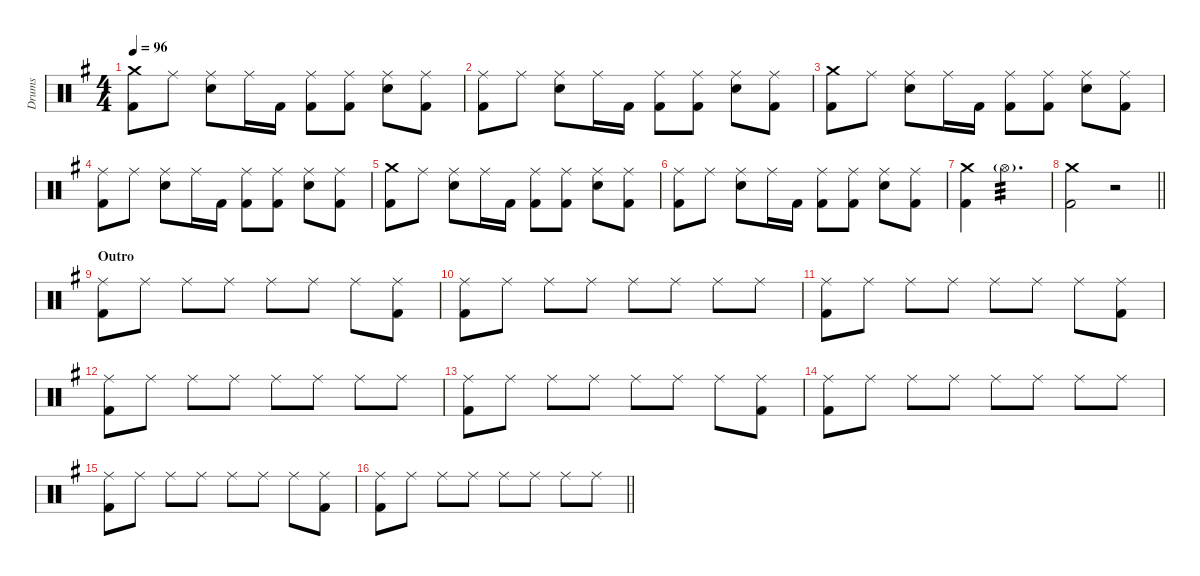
\hideDynamics
\bracketExtendMode nobrackets
\otherSystemsTrackNameOrientation horizontal
\track ("Drumkit" "Drums") {instrument percussion}
\staff {score}
\articulation defaults
\ts (4 4)
\tempo 96
\clef neutral
\ks g
("Crash medium (hit)"{acc forcenatural} "Kick (hit) 2"{acc forcenatural}).8{dy f beam Down} "Ride (middle)"{acc forcenatural}.8{beam Down} ("Snare (hit) 2"{acc forcenatural} "Ride (middle)"{acc forcenatural}).8{beam Down} "Ride (middle)"{acc forcenatural}.16{beam Down} "Kick (hit) 2"{acc forcenatural}.16{beam Down} ("Kick (hit) 2"{acc forcenatural} "Ride (middle)"{acc forcenatural}).8{beam Down} ("Kick (hit) 2"{acc forcenatural} "Ride (middle)"{acc forcenatural}).8{beam Down} ("Snare (hit) 2"{acc forcenatural} "Ride (middle)"{acc forcenatural}).8{beam Down} ("Kick (hit) 2"{acc forcenatural} "Ride (middle)"{acc forcenatural}).8{beam Down} |
("Kick (hit) 2"{acc forcenatural} "Ride (middle)"{acc forcenatural}).8{beam Down} "Ride (middle)"{acc forcenatural}.8{beam Down} ("Snare (hit) 2"{acc forcenatural} "Ride (middle)"{acc forcenatural}).8{beam Down} "Ride (middle)"{acc forcenatural}.16{beam Down} "Kick (hit) 2"{acc forcenatural}.16{beam Down} ("Kick (hit) 2"{acc forcenatural} "Ride (middle)"{acc forcenatural}).8{beam Down} ("Kick (hit) 2"{acc forcenatural} "Ride (middle)"{acc forcenatural}).8{beam Down} ("Snare (hit) 2"{acc forcenatural} "Ride (middle)"{acc forcenatural}).8{beam Down} ("Kick (hit) 2"{acc forcenatural} "Ride (middle)"{acc forcenatural}).8{beam Down} |
("Crash medium (hit)"{acc forcenatural} "Kick (hit) 2"{acc forcenatural}).8{beam Down} "Ride (middle)"{acc forcenatural}.8{beam Down} ("Snare (hit) 2"{acc forcenatural} "Ride (middle)"{acc forcenatural}).8{beam Down} "Ride (middle)"{acc forcenatural}.16{beam Down} "Kick (hit) 2"{acc forcenatural}.16{beam Down} ("Kick (hit) 2"{acc forcenatural} "Ride (middle)"{acc forcenatural}).8{beam Down} ("Kick (hit) 2"{acc forcenatural} "Ride (middle)"{acc forcenatural}).8{beam Down} ("Snare (hit) 2"{acc forcenatural} "Ride (middle)"{acc forcenatural}).8{beam Down} ("Kick (hit) 2"{acc forcenatural} "Ride (middle)"{acc forcenatural}).8{beam Down} |
("Kick (hit) 2"{acc forcenatural} "Ride (middle)"{acc forcenatural}).8{beam Down} "Ride (middle)"{acc forcenatural}.8{beam Down} ("Snare (hit) 2"{acc forcenatural} "Ride (middle)"{acc forcenatural}).8{beam Down} "Ride (middle)"{acc forcenatural}.16{beam Down} "Kick (hit) 2"{acc forcenatural}.16{beam Down} ("Kick (hit) 2"{acc forcenatural} "Ride (middle)"{acc forcenatural}).8{beam Down} ("Kick (hit) 2"{acc forcenatural} "Ride (middle)"{acc forcenatural}).8{beam Down} ("Snare (hit) 2"{acc forcenatural} "Ride (middle)"{acc forcenatural}).8{beam Down} ("Kick (hit) 2"{acc forcenatural} "Ride (middle)"{acc forcenatural}).8{beam Down} |
("Crash medium (hit)"{acc forcenatural} "Kick (hit) 2"{acc forcenatural}).8{beam Down} "Ride (middle)"{acc forcenatural}.8{beam Down} ("Snare (hit) 2"{acc forcenatural} "Ride (middle)"{acc forcenatural}).8{beam Down} "Ride (middle)"{acc forcenatural}.16{beam Down} "Kick (hit) 2"{acc forcenatural}.16{beam Down} ("Kick (hit) 2"{acc forcenatural} "Ride (middle)"{acc forcenatural}).8{beam Down} ("Kick (hit) 2"{acc forcenatural} "Ride (middle)"{acc forcenatural}).8{beam Down} ("Snare (hit) 2"{acc forcenatural} "Ride (middle)"{acc forcenatural}).8{beam Down} ("Kick (hit) 2"{acc forcenatural} "Ride (middle)"{acc forcenatural}).8{beam Down} |
("Kick (hit) 2"{acc forcenatural} "Ride (middle)"{acc forcenatural}).8{beam Down} "Ride (middle)"{acc forcenatural}.8{beam Down} ("Snare (hit) 2"{acc forcenatural} "Ride (middle)"{acc forcenatural}).8{beam Down} "Ride (middle)"{acc forcenatural}.16{beam Down} "Kick (hit) 2"{acc forcenatural}.16{beam Down} ("Kick (hit) 2"{acc forcenatural} "Ride (middle)"{acc forcenatural}).8{beam Down} ("Kick (hit) 2"{acc forcenatural} "Ride (middle)"{acc forcenatural}).8{beam Down} ("Snare (hit) 2"{acc forcenatural} "Ride (middle)"{acc forcenatural}).8{beam Down} ("Kick (hit) 2"{acc forcenatural} "Ride (middle)"{acc forcenatural}).8{beam Down} |
("Crash medium (hit)"{acc forcenatural} "Kick (hit) 2"{acc forcenatural}).4{beam Down} "Hi-Hat (open)"{g acc forcenatural}.2{d tp 3 dy mf beam Down} |
\barLineRight lightlight
("Crash medium (hit)"{acc forcenatural} "Kick (hit) 2"{acc forcenatural}).2{dy f beam Down} r.2{beam Down} |
\section ("" "Outro")
("Kick (hit) 2"{acc forcenatural} "Ride (middle)"{acc forcenatural}).8{beam Down} "Ride (middle)"{acc forcenatural}.8{beam Down} "Ride (middle)"{acc forcenatural}.8{beam Down} "Ride (middle)"{acc forcenatural}.8{beam Down} "Ride (middle)"{acc forcenatural}.8{beam Down} "Ride (middle)"{acc forcenatural}.8{beam Down} "Ride (middle)"{acc forcenatural}.8{beam Down} ("Kick (hit) 2"{acc forcenatural} "Ride (middle)"{acc forcenatural}).8{beam Down} |
("Kick (hit) 2"{acc forcenatural} "Ride (middle)"{acc forcenatural}).8{beam Down} "Ride (middle)"{acc forcenatural}.8{beam Down} "Ride (middle)"{acc forcenatural}.8{beam Down} "Ride (middle)"{acc forcenatural}.8{beam Down} "Ride (middle)"{acc forcenatural}.8{beam Down} "Ride (middle)"{acc forcenatural}.8{beam Down} "Ride (middle)"{acc forcenatural}.8{beam Down} "Ride (middle)"{acc forcenatural}.8{beam Down} |
("Kick (hit) 2"{acc forcenatural} "Ride (middle)"{acc forcenatural}).8{beam Down} "Ride (middle)"{acc forcenatural}.8{beam Down} "Ride (middle)"{acc forcenatural}.8{beam Down} "Ride (middle)"{acc forcenatural}.8{beam Down} "Ride (middle)"{acc forcenatural}.8{beam Down} "Ride (middle)"{acc forcenatural}.8{beam Down} "Ride (middle)"{acc forcenatural}.8{beam Down} ("Kick (hit) 2"{acc forcenatural} "Ride (middle)"{acc forcenatural}).8{beam Down} |
("Kick (hit) 2"{acc forcenatural} "Ride (middle)"{acc forcenatural}).8{beam Down} "Ride (middle)"{acc forcenatural}.8{beam Down} "Ride (middle)"{acc forcenatural}.8{beam Down} "Ride (middle)"{acc forcenatural}.8{beam Down} "Ride (middle)"{acc forcenatural}.8{beam Down} "Ride (middle)"{acc forcenatural}.8{beam Down} "Ride (middle)"{acc forcenatural}.8{beam Down} "Ride (middle)"{acc forcenatural}.8{beam Down} |
("Kick (hit) 2"{acc forcenatural} "Ride (middle)"{acc forcenatural}).8{beam Down} "Ride (middle)"{acc forcenatural}.8{beam Down} "Ride (middle)"{acc forcenatural}.8{beam Down} "Ride (middle)"{acc forcenatural}.8{beam Down} "Ride (middle)"{acc forcenatural}.8{beam Down} "Ride (middle)"{acc forcenatural}.8{beam Down} "Ride (middle)"{acc forcenatural}.8{beam Down} ("Kick (hit) 2"{acc forcenatural} "Ride (middle)"{acc forcenatural}).8{beam Down} |
("Kick (hit) 2"{acc forcenatural} "Ride (middle)"{acc forcenatural}).8{beam Down} "Ride (middle)"{acc forcenatural}.8{beam Down} "Ride (middle)"{acc forcenatural}.8{beam Down} "Ride (middle)"{acc forcenatural}.8{beam Down} "Ride (middle)"{acc forcenatural}.8{beam Down} "Ride (middle)"{acc forcenatural}.8{beam Down} "Ride (middle)"{acc forcenatural}.8{beam Down} "Ride (middle)"{acc forcenatural}.8{beam Down} |
("Kick (hit) 2"{acc forcenatural} "Ride (middle)"{acc forcenatural}).8{beam Down} "Ride (middle)"{acc forcenatural}.8{beam Down} "Ride (middle)"{acc forcenatural}.8{beam Down} "Ride (middle)"{acc forcenatural}.8{beam Down} "Ride (middle)"{acc forcenatural}.8{beam Down} "Ride (middle)"{acc forcenatural}.8{beam Down} "Ride (middle)"{acc forcenatural}.8{beam Down} ("Ride (middle)"{acc forcenatural} "Kick (hit) 2"{acc forcenatural}).8{beam Down} |
\barLineRight lightlight
("Kick (hit) 2"{acc forcenatural} "Ride (middle)"{acc forcenatural}).8{beam Down} "Ride (middle)"{acc forcenatural}.8{beam Down} "Ride (middle)"{acc forcenatural}.8{beam Down} "Ride (middle)"{acc forcenatural}.8{beam Down} "Ride (middle)"{acc forcenatural}.8{beam Down} "Ride (middle)"{acc forcenatural}.8{beam Down} "Ride (middle)"{acc forcenatural}.8{beam Down} "Ride (middle)"{acc forcenatural}.8{beam Down}
